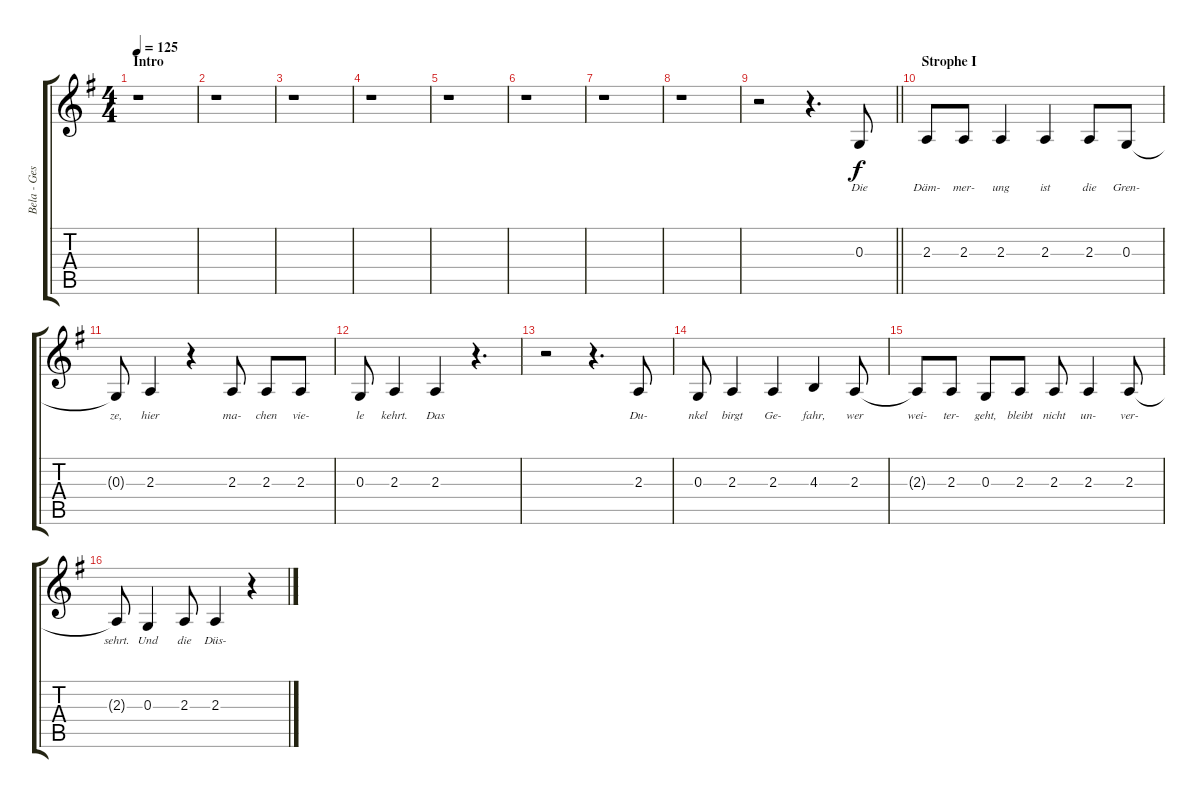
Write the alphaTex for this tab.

\track ("Bela - Gesang" "Bela - Ges") {instrument lead8bassandlead}
\staff {score tabs}
\tuning (E4 B3 G3 D3 A2 E2) {hide}
\ts (4 4)
\section ("" "Intro")
\tempo 125
\clef g2
\ks g
r.1{dy f instrument lead8bassandlead} |
r.1 |
r.1 |
r.1 |
r.1 |
r.1 |
r.1 |
r.1 |
\barLineRight lightlight
r.2 r.4{d} 0.3.8{lyrics (0 "Die") lyrics (1 "") lyrics (2 "") lyrics (3 "") lyrics (4 "")} |
\section ("" "Strophe I")
2.3.8{lyrics (0 "Däm-") lyrics (1 "") lyrics (2 "") lyrics (3 "") lyrics (4 "")} 2.3.8{lyrics (0 "mer-") lyrics (1 "") lyrics (2 "") lyrics (3 "") lyrics (4 "")} 2.3.4{lyrics (0 "ung") lyrics (1 "") lyrics (2 "") lyrics (3 "") lyrics (4 "")} 2.3.4{lyrics (0 "ist") lyrics (1 "") lyrics (2 "") lyrics (3 "") lyrics (4 "")} 2.3.8{lyrics (0 "die") lyrics (1 "") lyrics (2 "") lyrics (3 "") lyrics (4 "")} 0.3.8{lyrics (0 "Gren-") lyrics (1 "") lyrics (2 "") lyrics (3 "") lyrics (4 "")} |
0.3{t}.8{lyrics (0 "ze,") lyrics (1 "") lyrics (2 "") lyrics (3 "") lyrics (4 "")} 2.3.4{lyrics (0 "hier") lyrics (1 "") lyrics (2 "") lyrics (3 "") lyrics (4 "")} r.4 2.3.8{lyrics (0 "ma-") lyrics (1 "") lyrics (2 "") lyrics (3 "") lyrics (4 "")} 2.3.8{lyrics (0 "chen") lyrics (1 "") lyrics (2 "") lyrics (3 "") lyrics (4 "")} 2.3.8{lyrics (0 "vie-") lyrics (1 "") lyrics (2 "") lyrics (3 "") lyrics (4 "")} |
0.3.8{lyrics (0 "le") lyrics (1 "") lyrics (2 "") lyrics (3 "") lyrics (4 "")} 2.3.4{lyrics (0 "kehrt.") lyrics (1 "") lyrics (2 "") lyrics (3 "") lyrics (4 "")} 2.3.4{lyrics (0 "Das") lyrics (1 "") lyrics (2 "") lyrics (3 "") lyrics (4 "")} r.4{d} |
r.2 r.4{d} 2.3.8{lyrics (0 "Du-") lyrics (1 "") lyrics (2 "") lyrics (3 "") lyrics (4 "")} |
0.3.8{lyrics (0 "nkel") lyrics (1 "") lyrics (2 "") lyrics (3 "") lyrics (4 "")} 2.3.4{lyrics (0 "birgt") lyrics (1 "") lyrics (2 "") lyrics (3 "") lyrics (4 "")} 2.3.4{lyrics (0 "Ge-") lyrics (1 "") lyrics (2 "") lyrics (3 "") lyrics (4 "")} 4.3.4{lyrics (0 "fahr,") lyrics (1 "") lyrics (2 "") lyrics (3 "") lyrics (4 "")} 2.3.8{lyrics (0 "wer") lyrics (1 "") lyrics (2 "") lyrics (3 "") lyrics (4 "")} |
2.3{t}.8{lyrics (0 "wei-") lyrics (1 "") lyrics (2 "") lyrics (3 "") lyrics (4 "")} 2.3.8{lyrics (0 "ter-") lyrics (1 "") lyrics (2 "") lyrics (3 "") lyrics (4 "")} 0.3.8{lyrics (0 "geht,") lyrics (1 "") lyrics (2 "") lyrics (3 "") lyrics (4 "")} 2.3.8{lyrics (0 "bleibt") lyrics (1 "") lyrics (2 "") lyrics (3 "") lyrics (4 "")} 2.3.8{lyrics (0 "nicht") lyrics (1 "") lyrics (2 "") lyrics (3 "") lyrics (4 "")} 2.3.4{lyrics (0 "un-") lyrics (1 "") lyrics (2 "") lyrics (3 "") lyrics (4 "")} 2.3.8{lyrics (0 "ver-") lyrics (1 "") lyrics (2 "") lyrics (3 "") lyrics (4 "")} |
2.3{t}.8{lyrics (0 "sehrt.") lyrics (1 "") lyrics (2 "") lyrics (3 "") lyrics (4 "")} 0.3.4{lyrics (0 "Und") lyrics (1 "") lyrics (2 "") lyrics (3 "") lyrics (4 "")} 2.3.8{lyrics (0 "die") lyrics (1 "") lyrics (2 "") lyrics (3 "") lyrics (4 "")} 2.3.4{lyrics (0 "Düs-") lyrics (1 "") lyrics (2 "") lyrics (3 "") lyrics (4 "")} r.4
